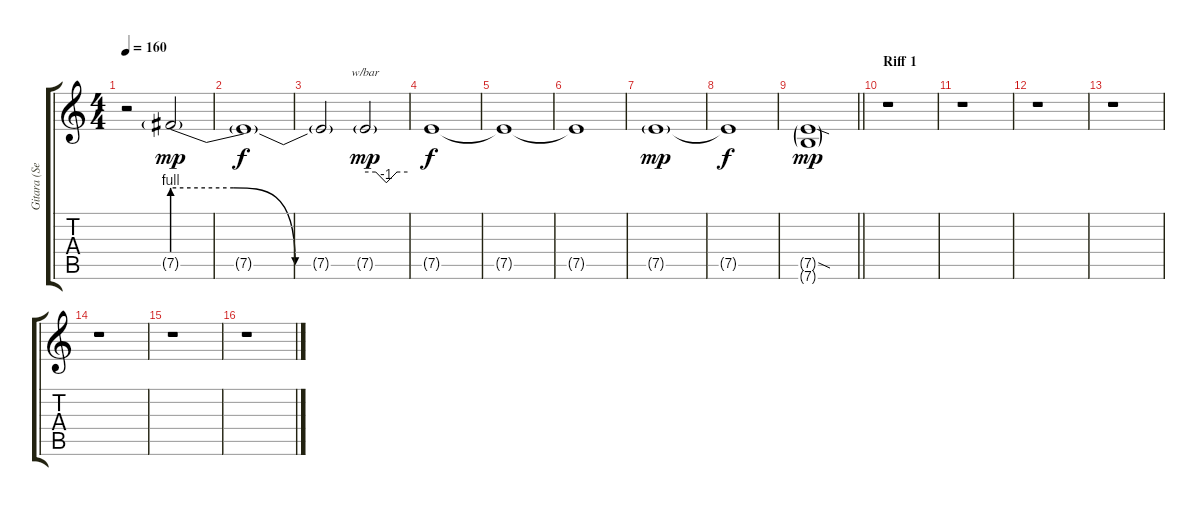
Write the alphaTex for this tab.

\track ("Gitara (Sead Lipovaca)" "Gitara (Se") {instrument overdrivenguitar}
\staff {score tabs}
\tuning (E4 B3 G3 D3 A2 E2) {hide}
\ts (4 4)
\tempo 160
\clef g2
\ks c
r.2{dy mp instrument overdrivenguitar} 7.5{be (custom 0 4 20 4 40 0 60 0) g}.2{volume 10} |
7.5{t}.1{dy f} |
7.5{t}.2 7.5{g}.2{tbe (custom default 0 0 15 0 30 -4 45 0 60 0) dy mp} |
7.5{t}.1{dy f} |
7.5{t}.1 |
7.5{t}.1 |
7.5{g}.1{dy mp} |
7.5{t}.1{dy f} |
\barLineRight lightlight
(7.5{sod g} 7.6{g}).1{dy mp volume 10 instrument guitarharmonics} |
\section ("" "Riff 1")
r.1 |
r.1 |
r.1 |
r.1 |
r.1 |
r.1 |
r.1
